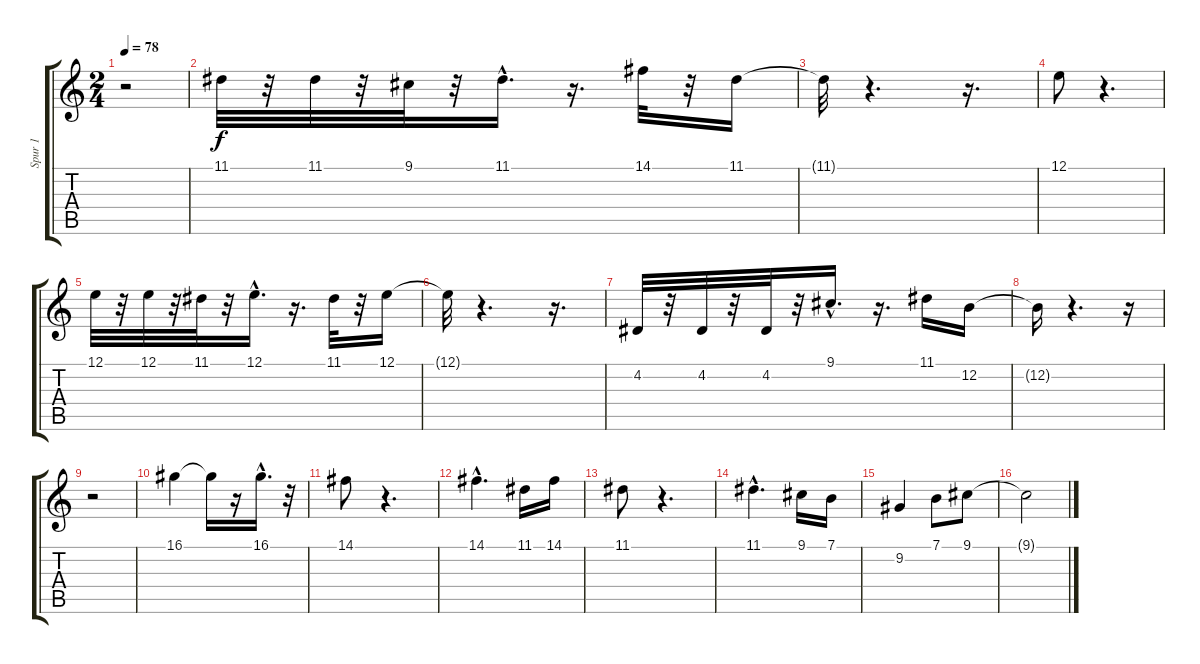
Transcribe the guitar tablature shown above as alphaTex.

\track ("Spur 1" "Spur 1") {instrument piccolo}
\staff {score tabs}
\tuning (E4 B3 G3 D3 A2 E2) {hide}
\ts (2 4)
\tempo 78
\clef g2
\ks c
r.2{dy f} |
11.1.32 r.32 11.1.32 r.32 9.1.32 r.32 11.1{hac}.16{d} r.16{d} 14.1.32 r.32 11.1.16 |
11.1{t}.32 r.4{d} r.16{d} |
12.1.8 r.4{d} |
12.1.32 r.32 12.1.32 r.32 11.1.32 r.32 12.1{hac}.16{d} r.16{d} 11.1.32 r.32 12.1.16 |
12.1{t}.32 r.4{d} r.16{d} |
4.2.32 r.32 4.2.32 r.32 4.2.32 r.32 9.1{hac}.16{d} r.16{d} 11.1.16 12.2.16 |
12.2{t}.16 r.4{d} r.16 |
r.2 |
16.1.4 16.1{t}.16 r.16 16.1{hac}.16{d} r.32 |
14.1.8 r.4{d} |
14.1{hac}.4{d} 11.1.16 14.1.16 |
11.1.8 r.4{d} |
11.1{hac}.4{d} 9.1.16 7.1.16 |
9.2.4 7.1.8 9.1.8 |
9.1{t}.2
